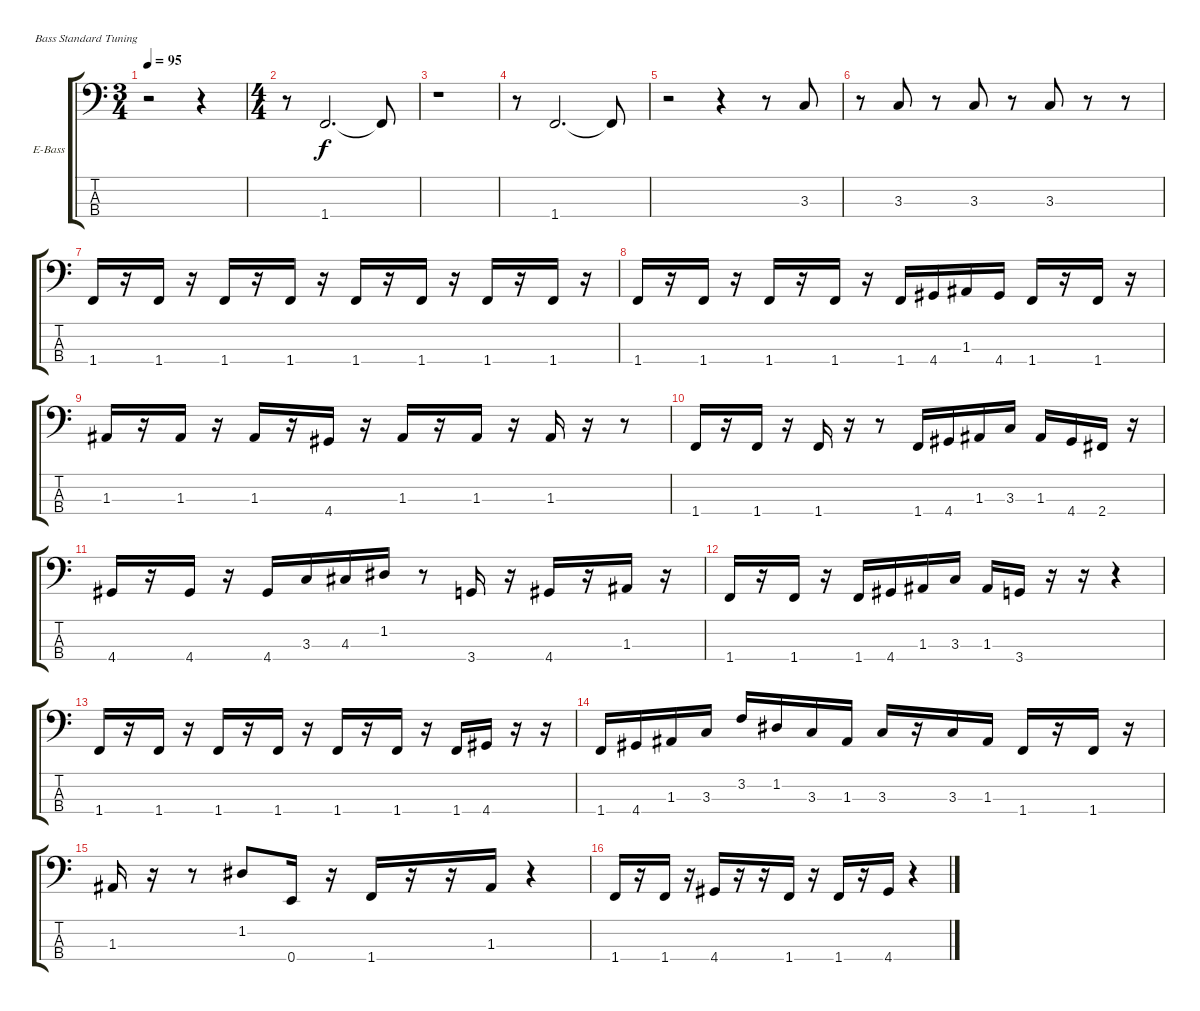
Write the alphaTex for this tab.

\bracketExtendMode groupsimilarinstruments
\firstSystemTrackNameOrientation horizontal
\otherSystemsTrackNameOrientation horizontal
\track ("Glenn Hughes" "E-Bass") {instrument electricbassfinger}
\staff {score tabs}
\tuning (G2 D2 A1 E1)
\ts (3 4)
\tempo 95
\clef f4
\ks c
r.2{dy f} r.4 |
\ts (4 4)
r.8 1.4.2{d} 1.4{t}.8 |
r.1 |
r.8 1.4.2{d} 1.4{t}.8 |
r.2 r.4 r.8 3.3.8 |
r.8 3.3.8 r.8 3.3.8 r.8 3.3.8 r.8 r.8 |
1.4.16 r.16 1.4.16 r.16 1.4.16 r.16 1.4.16 r.16 1.4.16 r.16 1.4.16 r.16 1.4.16 r.16 1.4.16 r.16 |
1.4.16 r.16 1.4.16 r.16 1.4.16 r.16 1.4.16 r.16 1.4.16 4.4.16 1.3.16 4.4.16 1.4.16 r.16 1.4.16 r.16 |
1.3.16 r.16 1.3.16 r.16 1.3.16 r.16 4.4.16 r.16 1.3.16 r.16 1.3.16 r.16 1.3.16 r.16 r.8 |
1.4.16 r.16 1.4.16 r.16 1.4.16 r.16 r.8 1.4.16 4.4.16 1.3.16 3.3.16 1.3.16 4.4.16 2.4.16 r.16 |
4.4.16 r.16 4.4.16 r.16 4.4.16 3.3.16 4.3.16 1.2.16 r.8 3.4.16 r.16 4.4.16 r.16 1.3.16 r.16 |
1.4.16 r.16 1.4.16 r.16 1.4.16 4.4.16 1.3.16 3.3.16 1.3.16 3.4.16 r.16 r.16 r.4 |
1.4.16 r.16 1.4.16 r.16 1.4.16 r.16 1.4.16 r.16 1.4.16 r.16 1.4.16 r.16 1.4.16 4.4.16 r.16 r.16 |
1.4.16 4.4.16 1.3.16 3.3.16 3.2.16 1.2.16 3.3.16 1.3.16 3.3.16 r.16 3.3.16 1.3.16 1.4.16 r.16 1.4.16 r.16 |
1.3.16 r.16 r.8 1.2.8 0.4.16 r.16 1.4.16 r.16 r.16 1.3.16 r.4 |
1.4.16 r.16 1.4.16 r.16 4.4.16 r.16 r.16 1.4.16 r.16 1.4.16 r.16 4.4.16 r.4
